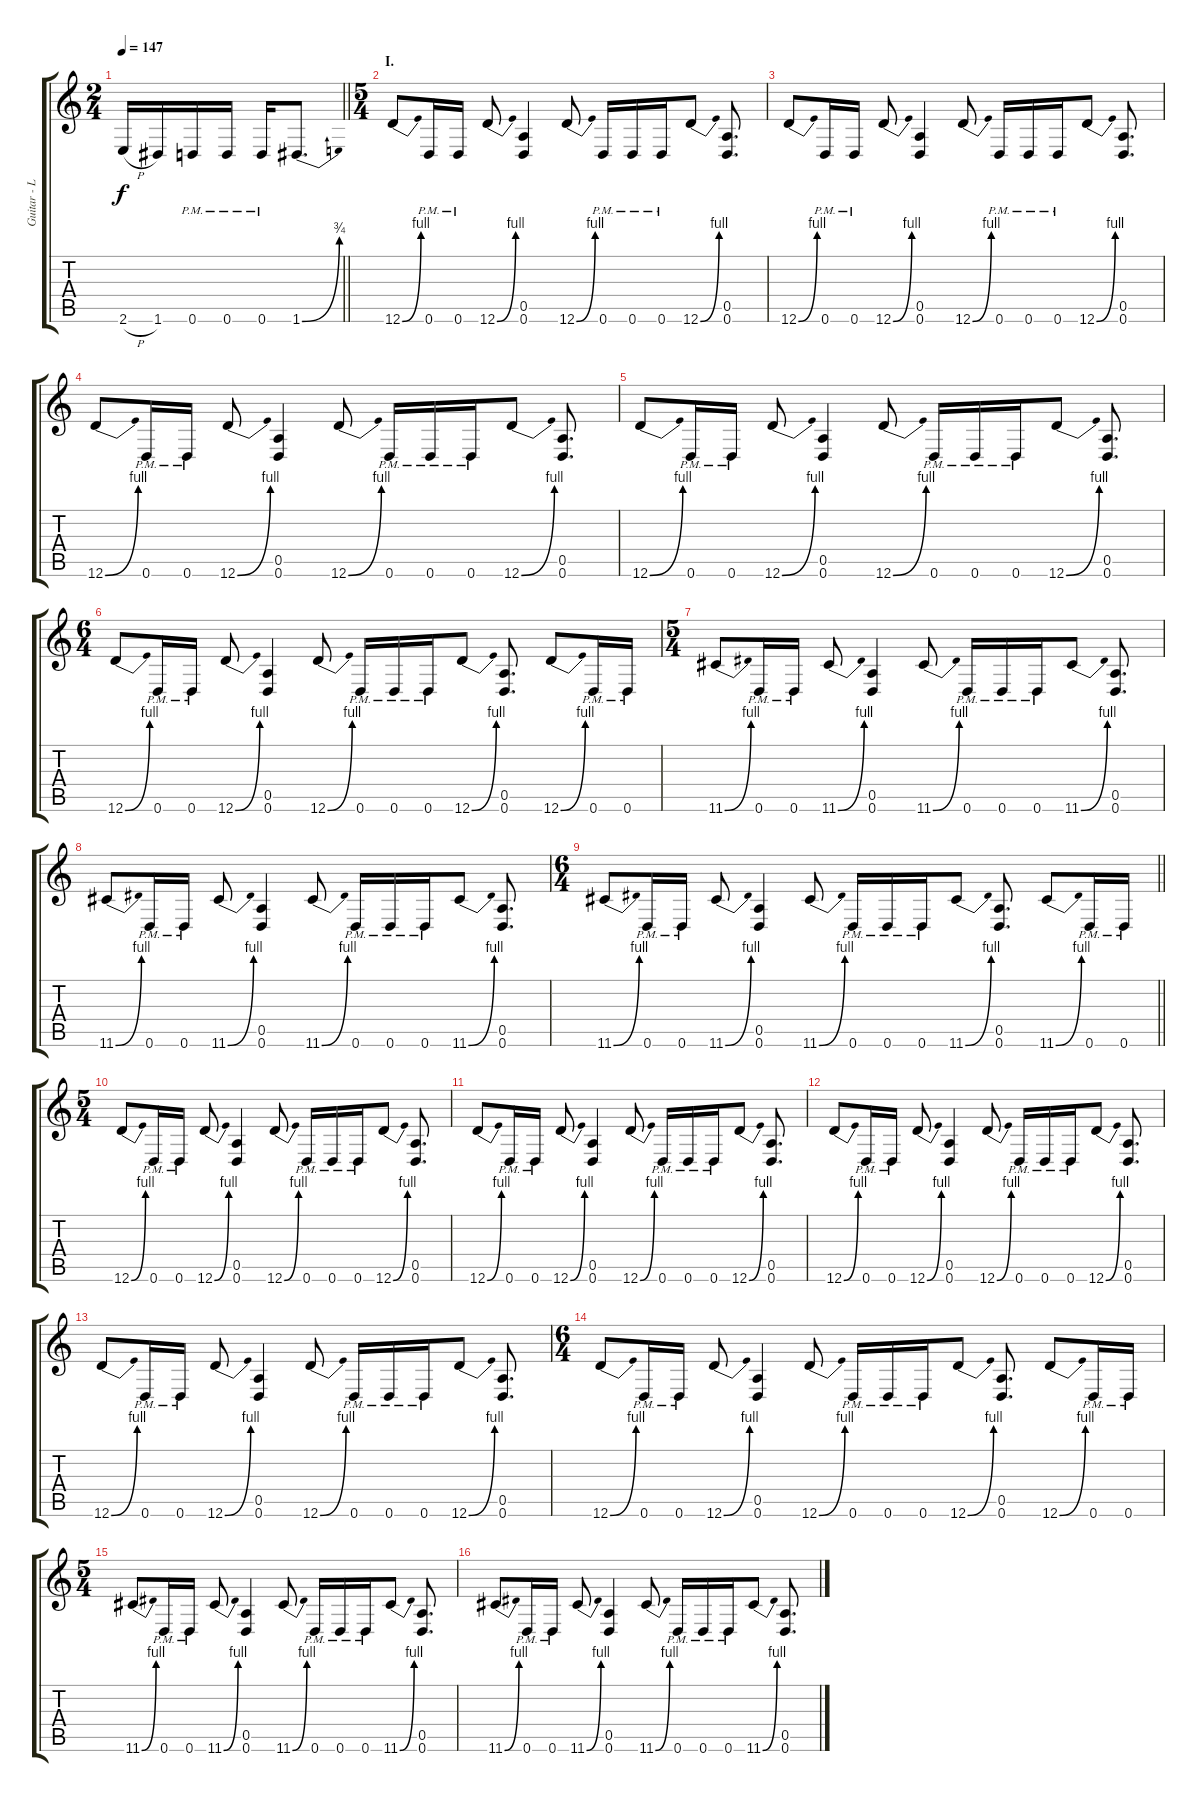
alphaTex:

\track ("Guitar - Left" "Guitar - L") {instrument distortionguitar}
\staff {score tabs}
\tuning (E4 B3 G3 D3 A2 D2) {hide}
\ts (2 4)
\tempo 147
\clef g2
\barLineRight lightlight
\ks c
2.6{h}.16{dy f} 1.6.16 0.6{pm}.16 0.6{pm}.16 0.6{pm}.16 1.6{be (bend 0 0 60 3)}.8{d} |
\ts (5 4)
\section ("" "I.")
12.6{be (bend 0 0 60 4)}.8 0.6{pm}.16 0.6{pm}.16 12.6{be (bend 0 0 60 4)}.8 (0.5 0.6).4 12.6{be (bend 0 0 60 4)}.8 0.6{pm}.16 0.6{pm}.16 0.6{pm}.16 12.6{be (bend 0 0 60 4)}.8 (0.5 0.6).8{d} |
12.6{be (bend 0 0 60 4)}.8 0.6{pm}.16 0.6{pm}.16 12.6{be (bend 0 0 60 4)}.8 (0.5 0.6).4 12.6{be (bend 0 0 60 4)}.8 0.6{pm}.16 0.6{pm}.16 0.6{pm}.16 12.6{be (bend 0 0 60 4)}.8 (0.5 0.6).8{d} |
12.6{be (bend 0 0 60 4)}.8 0.6{pm}.16 0.6{pm}.16 12.6{be (bend 0 0 60 4)}.8 (0.5 0.6).4 12.6{be (bend 0 0 60 4)}.8 0.6{pm}.16 0.6{pm}.16 0.6{pm}.16 12.6{be (bend 0 0 60 4)}.8 (0.5 0.6).8{d} |
12.6{be (bend 0 0 60 4)}.8 0.6{pm}.16 0.6{pm}.16 12.6{be (bend 0 0 60 4)}.8 (0.5 0.6).4 12.6{be (bend 0 0 60 4)}.8 0.6{pm}.16 0.6{pm}.16 0.6{pm}.16 12.6{be (bend 0 0 60 4)}.8 (0.5 0.6).8{d} |
\ts (6 4)
12.6{be (bend 0 0 60 4)}.8 0.6{pm}.16 0.6{pm}.16 12.6{be (bend 0 0 60 4)}.8 (0.5 0.6).4 12.6{be (bend 0 0 60 4)}.8 0.6{pm}.16 0.6{pm}.16 0.6{pm}.16 12.6{be (bend 0 0 60 4)}.8 (0.5 0.6).8{d} 12.6{be (bend 0 0 60 4)}.8 0.6{pm}.16 0.6{pm}.16 |
\ts (5 4)
11.6{be (bend 0 0 60 4)}.8 0.6{pm}.16 0.6{pm}.16 11.6{be (bend 0 0 60 4)}.8 (0.5 0.6).4 11.6{be (bend 0 0 60 4)}.8 0.6{pm}.16 0.6{pm}.16 0.6{pm}.16 11.6{be (bend 0 0 60 4)}.8 (0.5 0.6).8{d} |
11.6{be (bend 0 0 60 4)}.8 0.6{pm}.16 0.6{pm}.16 11.6{be (bend 0 0 60 4)}.8 (0.5 0.6).4 11.6{be (bend 0 0 60 4)}.8 0.6{pm}.16 0.6{pm}.16 0.6{pm}.16 11.6{be (bend 0 0 60 4)}.8 (0.5 0.6).8{d} |
\ts (6 4)
\barLineRight lightlight
11.6{be (bend 0 0 60 4)}.8 0.6{pm}.16 0.6{pm}.16 11.6{be (bend 0 0 60 4)}.8 (0.5 0.6).4 11.6{be (bend 0 0 60 4)}.8 0.6{pm}.16 0.6{pm}.16 0.6{pm}.16 11.6{be (bend 0 0 60 4)}.8 (0.5 0.6).8{d} 11.6{be (bend 0 0 60 4)}.8 0.6{pm}.16 0.6{pm}.16 |
\ts (5 4)
12.6{be (bend 0 0 60 4)}.8 0.6{pm}.16 0.6{pm}.16 12.6{be (bend 0 0 60 4)}.8 (0.5 0.6).4 12.6{be (bend 0 0 60 4)}.8 0.6{pm}.16 0.6{pm}.16 0.6{pm}.16 12.6{be (bend 0 0 60 4)}.8 (0.5 0.6).8{d} |
12.6{be (bend 0 0 60 4)}.8 0.6{pm}.16 0.6{pm}.16 12.6{be (bend 0 0 60 4)}.8 (0.5 0.6).4 12.6{be (bend 0 0 60 4)}.8 0.6{pm}.16 0.6{pm}.16 0.6{pm}.16 12.6{be (bend 0 0 60 4)}.8 (0.5 0.6).8{d} |
12.6{be (bend 0 0 60 4)}.8 0.6{pm}.16 0.6{pm}.16 12.6{be (bend 0 0 60 4)}.8 (0.5 0.6).4 12.6{be (bend 0 0 60 4)}.8 0.6{pm}.16 0.6{pm}.16 0.6{pm}.16 12.6{be (bend 0 0 60 4)}.8 (0.5 0.6).8{d} |
12.6{be (bend 0 0 60 4)}.8 0.6{pm}.16 0.6{pm}.16 12.6{be (bend 0 0 60 4)}.8 (0.5 0.6).4 12.6{be (bend 0 0 60 4)}.8 0.6{pm}.16 0.6{pm}.16 0.6{pm}.16 12.6{be (bend 0 0 60 4)}.8 (0.5 0.6).8{d} |
\ts (6 4)
12.6{be (bend 0 0 60 4)}.8 0.6{pm}.16 0.6{pm}.16 12.6{be (bend 0 0 60 4)}.8 (0.5 0.6).4 12.6{be (bend 0 0 60 4)}.8 0.6{pm}.16 0.6{pm}.16 0.6{pm}.16 12.6{be (bend 0 0 60 4)}.8 (0.5 0.6).8{d} 12.6{be (bend 0 0 60 4)}.8 0.6{pm}.16 0.6{pm}.16 |
\ts (5 4)
11.6{be (bend 0 0 60 4)}.8 0.6{pm}.16 0.6{pm}.16 11.6{be (bend 0 0 60 4)}.8 (0.5 0.6).4 11.6{be (bend 0 0 60 4)}.8 0.6{pm}.16 0.6{pm}.16 0.6{pm}.16 11.6{be (bend 0 0 60 4)}.8 (0.5 0.6).8{d} |
11.6{be (bend 0 0 60 4)}.8 0.6{pm}.16 0.6{pm}.16 11.6{be (bend 0 0 60 4)}.8 (0.5 0.6).4 11.6{be (bend 0 0 60 4)}.8 0.6{pm}.16 0.6{pm}.16 0.6{pm}.16 11.6{be (bend 0 0 60 4)}.8 (0.5 0.6).8{d}
